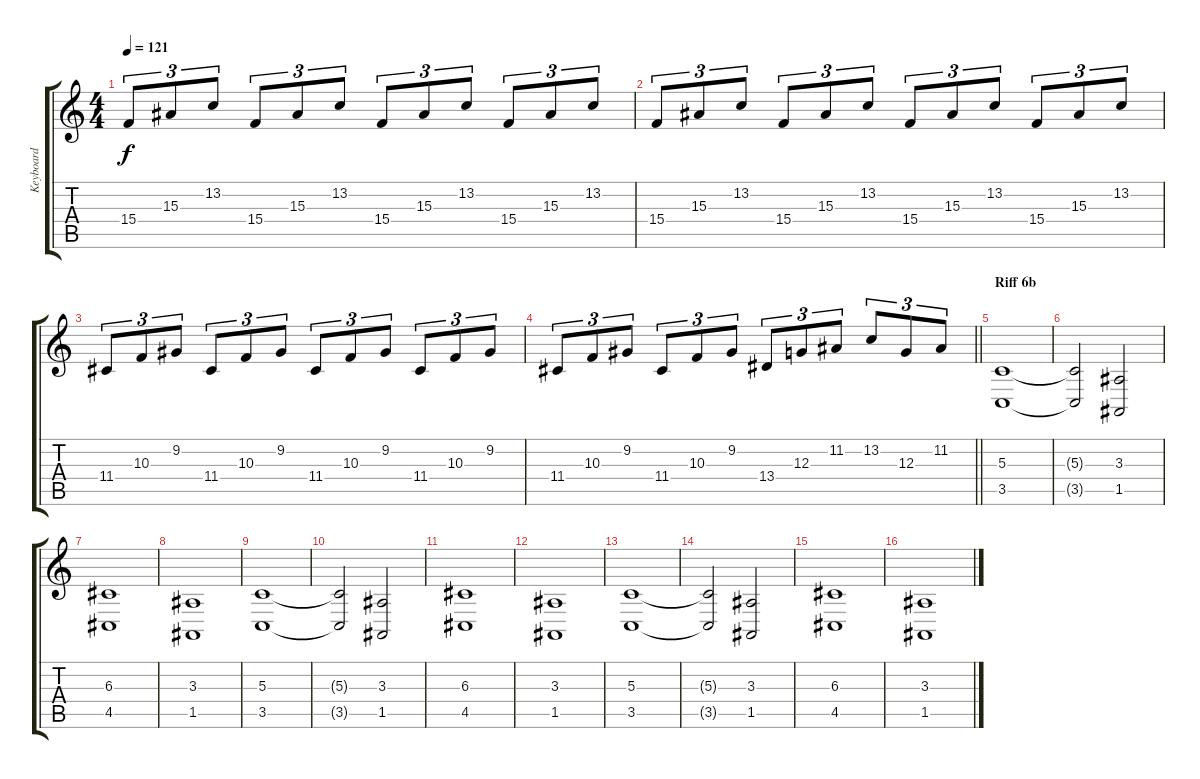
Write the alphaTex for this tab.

\track ("Keyboard" "Keyboard") {instrument choiraahs}
\staff {score tabs}
\tuning (E4 B3 G3 D3 A2 E2) {hide}
\ts (4 4)
\tempo 121
\clef g2
\ks c
15.4.8{tu (3 2) dy f} 15.3.8{tu (3 2)} 13.2.8{tu (3 2)} 15.4.8{tu (3 2)} 15.3.8{tu (3 2)} 13.2.8{tu (3 2)} 15.4.8{tu (3 2)} 15.3.8{tu (3 2)} 13.2.8{tu (3 2)} 15.4.8{tu (3 2)} 15.3.8{tu (3 2)} 13.2.8{tu (3 2)} |
15.4.8{tu (3 2)} 15.3.8{tu (3 2)} 13.2.8{tu (3 2)} 15.4.8{tu (3 2)} 15.3.8{tu (3 2)} 13.2.8{tu (3 2)} 15.4.8{tu (3 2)} 15.3.8{tu (3 2)} 13.2.8{tu (3 2)} 15.4.8{tu (3 2)} 15.3.8{tu (3 2)} 13.2.8{tu (3 2)} |
11.4.8{tu (3 2)} 10.3.8{tu (3 2)} 9.2.8{tu (3 2)} 11.4.8{tu (3 2)} 10.3.8{tu (3 2)} 9.2.8{tu (3 2)} 11.4.8{tu (3 2)} 10.3.8{tu (3 2)} 9.2.8{tu (3 2)} 11.4.8{tu (3 2)} 10.3.8{tu (3 2)} 9.2.8{tu (3 2)} |
\barLineRight lightlight
11.4.8{tu (3 2)} 10.3.8{tu (3 2)} 9.2.8{tu (3 2)} 11.4.8{tu (3 2)} 10.3.8{tu (3 2)} 9.2.8{tu (3 2)} 13.4.8{tu (3 2)} 12.3.8{tu (3 2)} 11.2.8{tu (3 2)} 13.2.8{tu (3 2)} 12.3.8{tu (3 2)} 11.2.8{tu (3 2)} |
\section ("" "Riff 6b")
(5.3 3.5).1{instrument choiraahs} |
(5.3{t} 3.5{t}).2 (3.3 1.5).2 |
(6.3 4.5).1 |
(3.3 1.5).1 |
(5.3 3.5).1 |
(5.3{t} 3.5{t}).2 (3.3 1.5).2 |
(6.3 4.5).1 |
(3.3 1.5).1 |
(5.3 3.5).1 |
(5.3{t} 3.5{t}).2 (3.3 1.5).2 |
(6.3 4.5).1 |
(3.3 1.5).1
